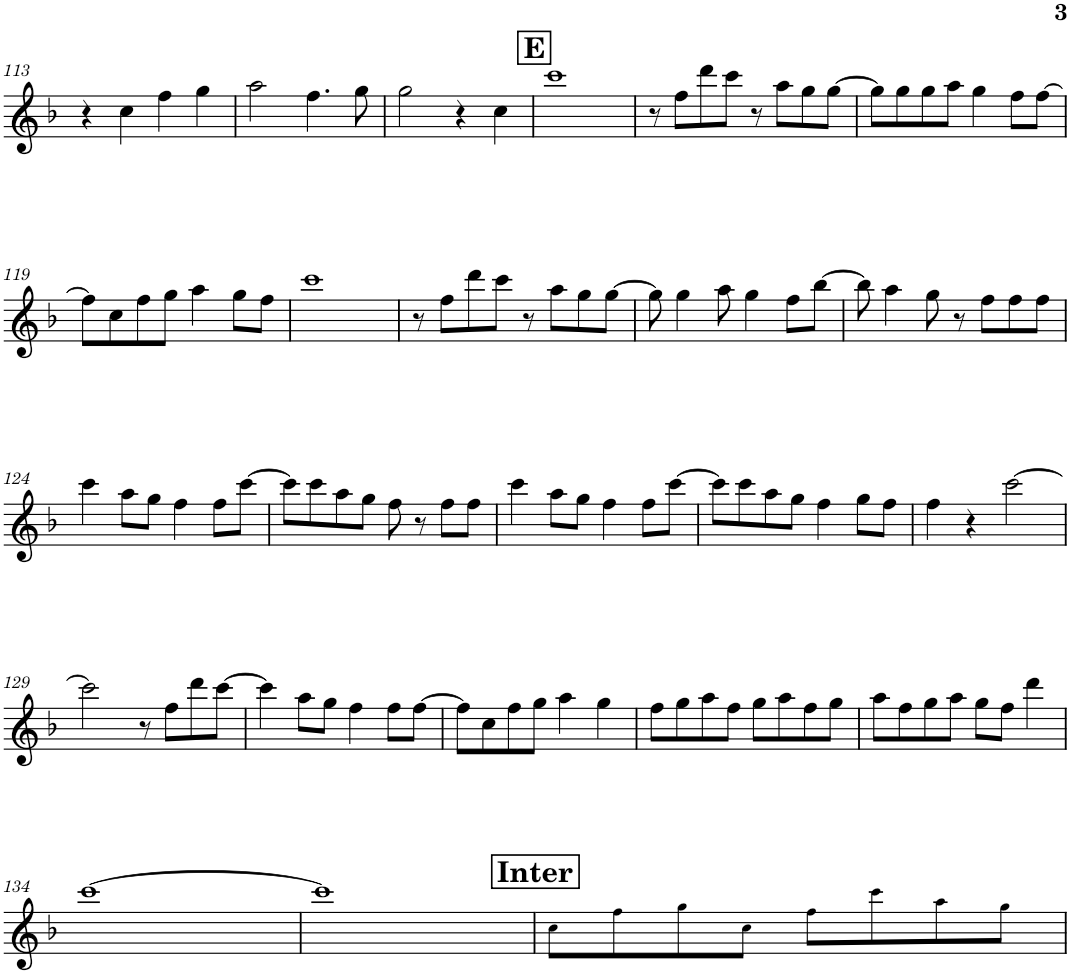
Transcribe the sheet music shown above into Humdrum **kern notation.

**kern
*part1
*staff1
*I"Piano
*I'Pno.
!!LO:PB:g=z
*clefG2
*k[b-]
*M4/4
=113
4r
4cc\
4ff\
4gg\
=114
2aa\
4.ff\
8gg\
=115
2gg\
4r
4cc\
!!LO:REH:place=s1:a:B:cj:fs=14:t=E
=116
1ccc
=117
8r
8ff\L
8ddd\
8ccc\J
8r
8aa\L
8gg\
[8gg\J
=118
8gg\L]
8gg\
8gg\
8aa\J
4gg\
8ff\L
[8ff\J
!!LO:LB:g=z
=119
8ff\L]
8cc\
8ff\
8gg\J
4aa\
8gg\L
8ff\J
=120
1ccc
=121
8r
8ff\L
8ddd\
8ccc\J
8r
8aa\L
8gg\
[8gg\J
=122
8gg\]
4gg\
8aa\
4gg\
8ff\L
[8bb-\J
=123
8bb-\]
4aa\
8gg\
8r
8ff\L
8ff\
8ff\J
!!LO:LB:g=z
=124
4ccc\
8aa\L
8gg\J
4ff\
8ff\L
[8ccc\J
=125
8ccc\L]
8ccc\
8aa\
8gg\J
8ff\
8r
8ff\L
8ff\J
=126
4ccc\
8aa\L
8gg\J
4ff\
8ff\L
[8ccc\J
=127
8ccc\L]
8ccc\
8aa\
8gg\J
4ff\
8gg\L
8ff\J
=128
4ff\
4r
[2ccc\
!!LO:LB:g=z
=129
2ccc\]
8r
8ff\L
8ddd\
[8ccc\J
=130
4ccc\]
8aa\L
8gg\J
4ff\
8ff\L
[8ff\J
=131
8ff\L]
8cc\
8ff\
8gg\J
4aa\
4gg\
=132
8ff\L
8gg\
8aa\
8ff\J
8gg\L
8aa\
8ff\
8gg\J
=133
8aa\L
8ff\
8gg\
8aa\J
8gg\L
8ff\J
4ddd\
!!LO:LB:g=z
=134
[1ccc
=135
1ccc]
!!LO:REH:place=s1:a:B:cj:fs=14:t=Inter
=136
8cc!\L
8ff!\
8gg!\
8cc!\J
8ff!\L
8ccc!\
8aa!\
8gg!\J
=
*-
